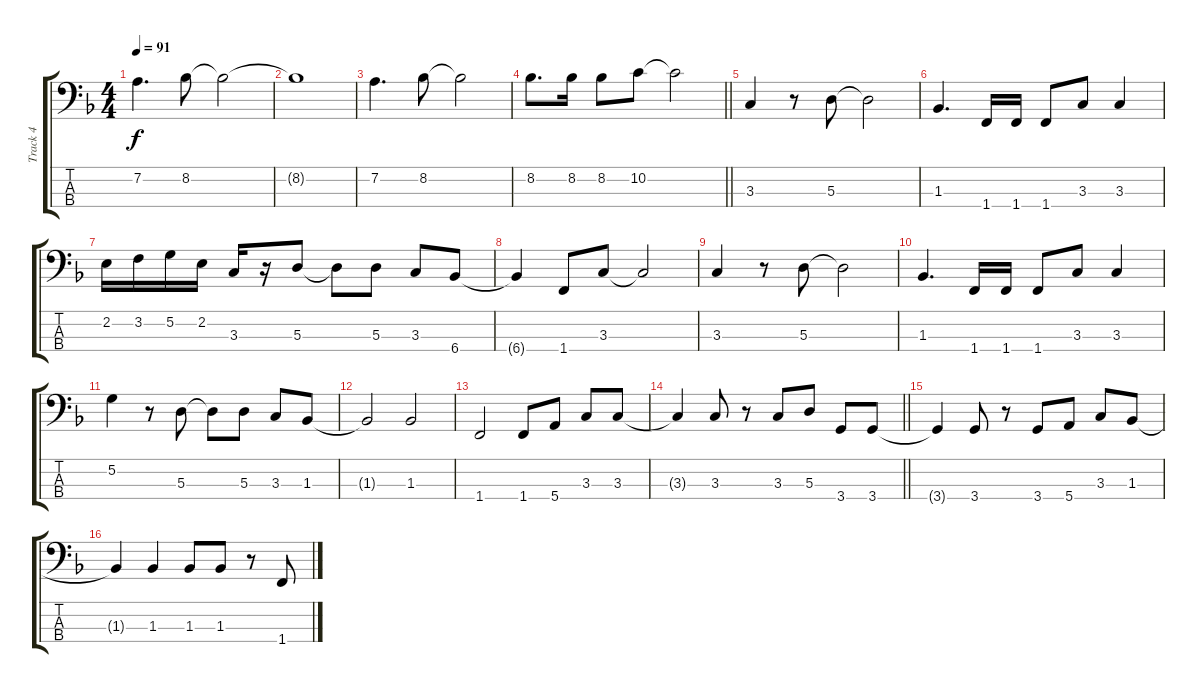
\track ("Track 4" "Track 4") {instrument electricbassfinger}
\staff {score tabs}
\tuning (G2 D2 A1 E1) {hide}
\ts (4 4)
\tempo 91
\clef f4
\ks f
7.2.4{d dy f} 8.2.8 8.2{t}.2 |
8.2{t}.1 |
7.2.4{d} 8.2.8 8.2{t}.2 |
\barLineRight lightlight
8.2.8{d} 8.2.16 8.2.8 10.2.8 10.2{t}.2 |
3.3.4 r.8 5.3.8 5.3{t}.2 |
1.3.4{d} 1.4.16 1.4.16 1.4.8 3.3.8 3.3.4 |
2.2.16 3.2.16 5.2.16 2.2.16 3.3.16 r.16 5.3.8 5.3{t}.8 5.3.8 3.3.8 6.4.8 |
6.4{t}.4 1.4.8 3.3.8 3.3{t}.2 |
3.3.4 r.8 5.3.8 5.3{t}.2 |
1.3.4{d} 1.4.16 1.4.16 1.4.8 3.3.8 3.3.4 |
5.2.4 r.8 5.3.8 5.3{t}.8 5.3.8 3.3.8 1.3.8 |
1.3{t}.2 1.3.2 |
1.4.2 1.4.8 5.4.8 3.3.8 3.3.8 |
\barLineRight lightlight
3.3{t}.4 3.3.8 r.8 3.3.8 5.3.8 3.4.8 3.4.8 |
3.4{t}.4 3.4.8 r.8 3.4.8 5.4.8 3.3.8 1.3.8 |
1.3{t}.4 1.3.4 1.3.8 1.3.8 r.8 1.4.8
